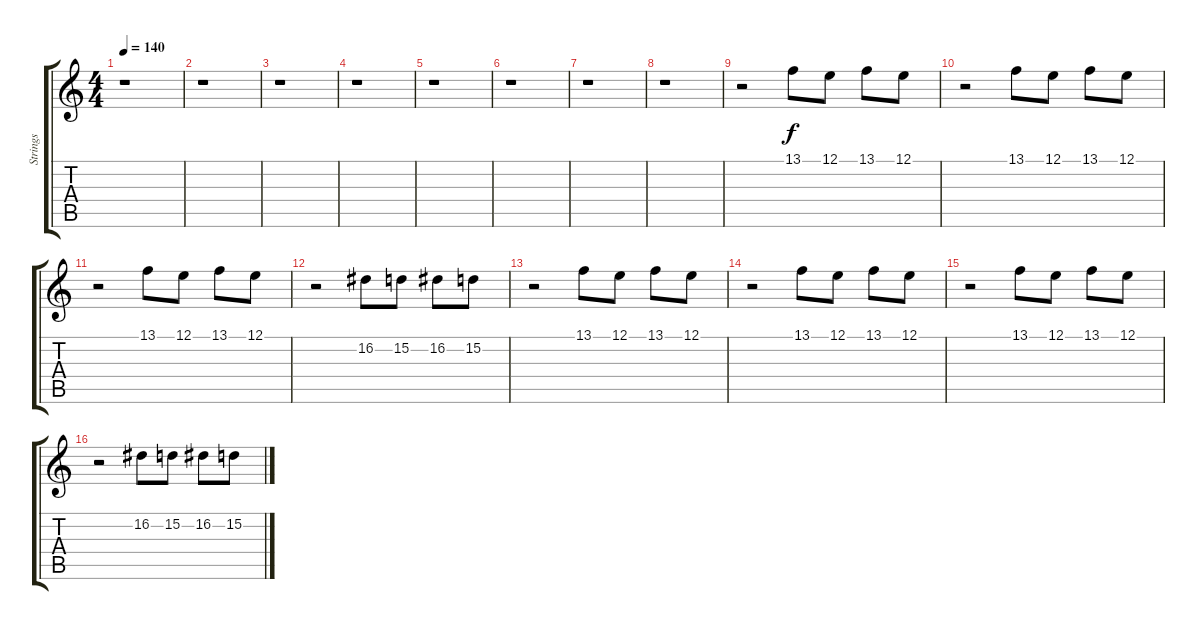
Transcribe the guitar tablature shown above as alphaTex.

\track ("Strings" "Strings") {instrument stringensemble1}
\staff {score tabs}
\tuning (E4 B3 G3 D3 A2 E2) {hide}
\ts (4 4)
\tempo 140
\clef g2
\ks c
r.1{dy f} |
r.1 |
r.1 |
r.1 |
r.1 |
r.1 |
r.1 |
r.1 |
r.2 13.1.8 12.1.8 13.1.8 12.1.8 |
r.2 13.1.8 12.1.8 13.1.8 12.1.8 |
r.2 13.1.8 12.1.8 13.1.8 12.1.8 |
r.2 16.2.8 15.2.8 16.2.8 15.2.8 |
r.2 13.1.8 12.1.8 13.1.8 12.1.8 |
r.2 13.1.8 12.1.8 13.1.8 12.1.8 |
r.2 13.1.8 12.1.8 13.1.8 12.1.8 |
r.2 16.2.8 15.2.8 16.2.8 15.2.8
